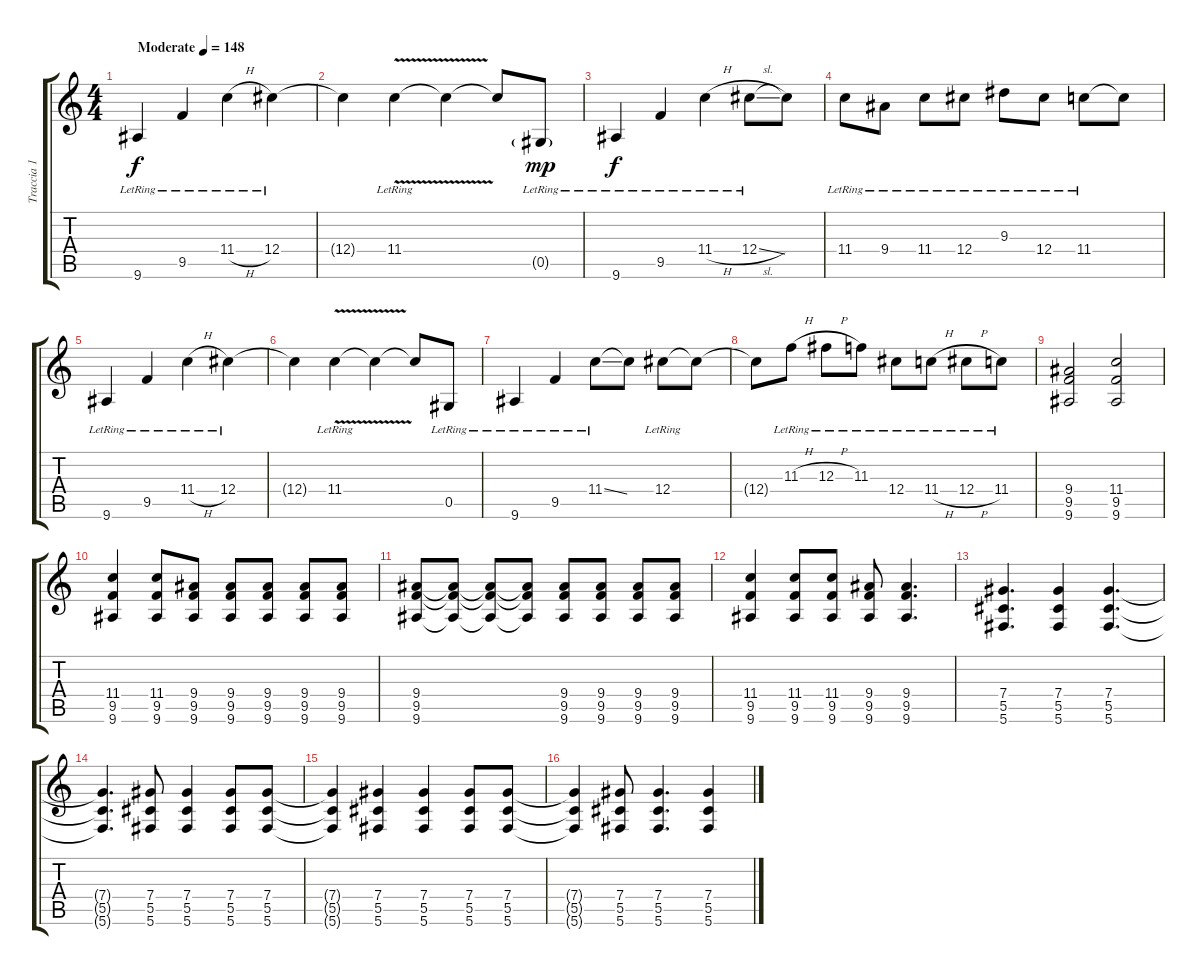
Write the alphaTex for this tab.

\track ("Traccia 1" "Traccia 1") {solo instrument electricguitarjazz}
\staff {score tabs}
\tuning (Eb4 Bb3 Gb3 Db3 Ab2 Db2) {hide}
\ts (4 4)
\tempo (148 "Moderate")
\clef g2
\ks c
9.6{lr}.4{dy f instrument electricguitarjazz} 9.5{lr}.4 11.4{h lr}.4 12.4{lr}.4 |
12.4{t}.4 11.4{v lr}.4 11.4{t}.4 11.4{t}.8 0.5{g lr}.8{dy mp} |
9.6{lr}.4{dy f} 9.5{lr}.4 11.4{h lr}.4 12.4{sl lr}.8 12.4{t}.8 |
11.4{lr}.8 9.4{lr}.8 11.4{lr}.8 12.4{lr}.8 9.3{lr}.8 12.4{lr}.8 11.4{lr}.8 11.4{t}.8 |
9.6{lr}.4 9.5{lr}.4 11.4{h lr}.4 12.4{lr}.4 |
12.4{t}.4 11.4{v lr}.4 11.4{t}.4 11.4{t}.8 0.5{lr}.8 |
9.6{lr}.4 9.5{lr}.4 11.4{ss lr}.8 11.4{t}.8 12.4{lr}.8 12.4{t}.8 |
12.4{t}.8 11.3{h lr}.8 12.3{h lr}.8 11.3{lr}.8 12.4{lr}.8 11.4{h lr}.8 12.4{h lr}.8 11.4{lr}.8 |
(9.4 9.5 9.6).2 (11.4 9.5 9.6).2 |
(11.4 9.5 9.6).4 (11.4 9.5 9.6).8 (9.4 9.5 9.6).8 (9.4 9.5 9.6).8 (9.4 9.5 9.6).8 (9.4 9.5 9.6).8 (9.4 9.5 9.6).8 |
(9.4 9.5 9.6).8 (9.4{t} 9.5{t} 9.6{t}).8 (9.4{t} 9.5{t} 9.6{t}).8 (9.4{t} 9.5{t} 9.6{t}).8 (9.4 9.5 9.6).8 (9.4 9.5 9.6).8 (9.4 9.5 9.6).8 (9.4 9.5 9.6).8 |
(11.4 9.5 9.6).4 (11.4 9.5 9.6).8 (11.4 9.5 9.6).8 (9.4 9.5 9.6).8 (9.4 9.5 9.6).4{d} |
(7.4 5.5 5.6).4{d} (7.4 5.5 5.6).4 (7.4 5.5 5.6).4{d} |
(7.4{t} 5.5{t} 5.6{t}).4{d} (7.4 5.5 5.6).8 (7.4 5.5 5.6).4 (7.4 5.5 5.6).8 (7.4 5.5 5.6).8 |
(7.4{t} 5.5{t} 5.6{t}).4 (7.4 5.5 5.6).4 (7.4 5.5 5.6).4 (7.4 5.5 5.6).8 (7.4 5.5 5.6).8 |
(7.4{t} 5.5{t} 5.6{t}).4 (7.4 5.5 5.6).8 (7.4 5.5 5.6).4{d} (7.4 5.5 5.6).4
